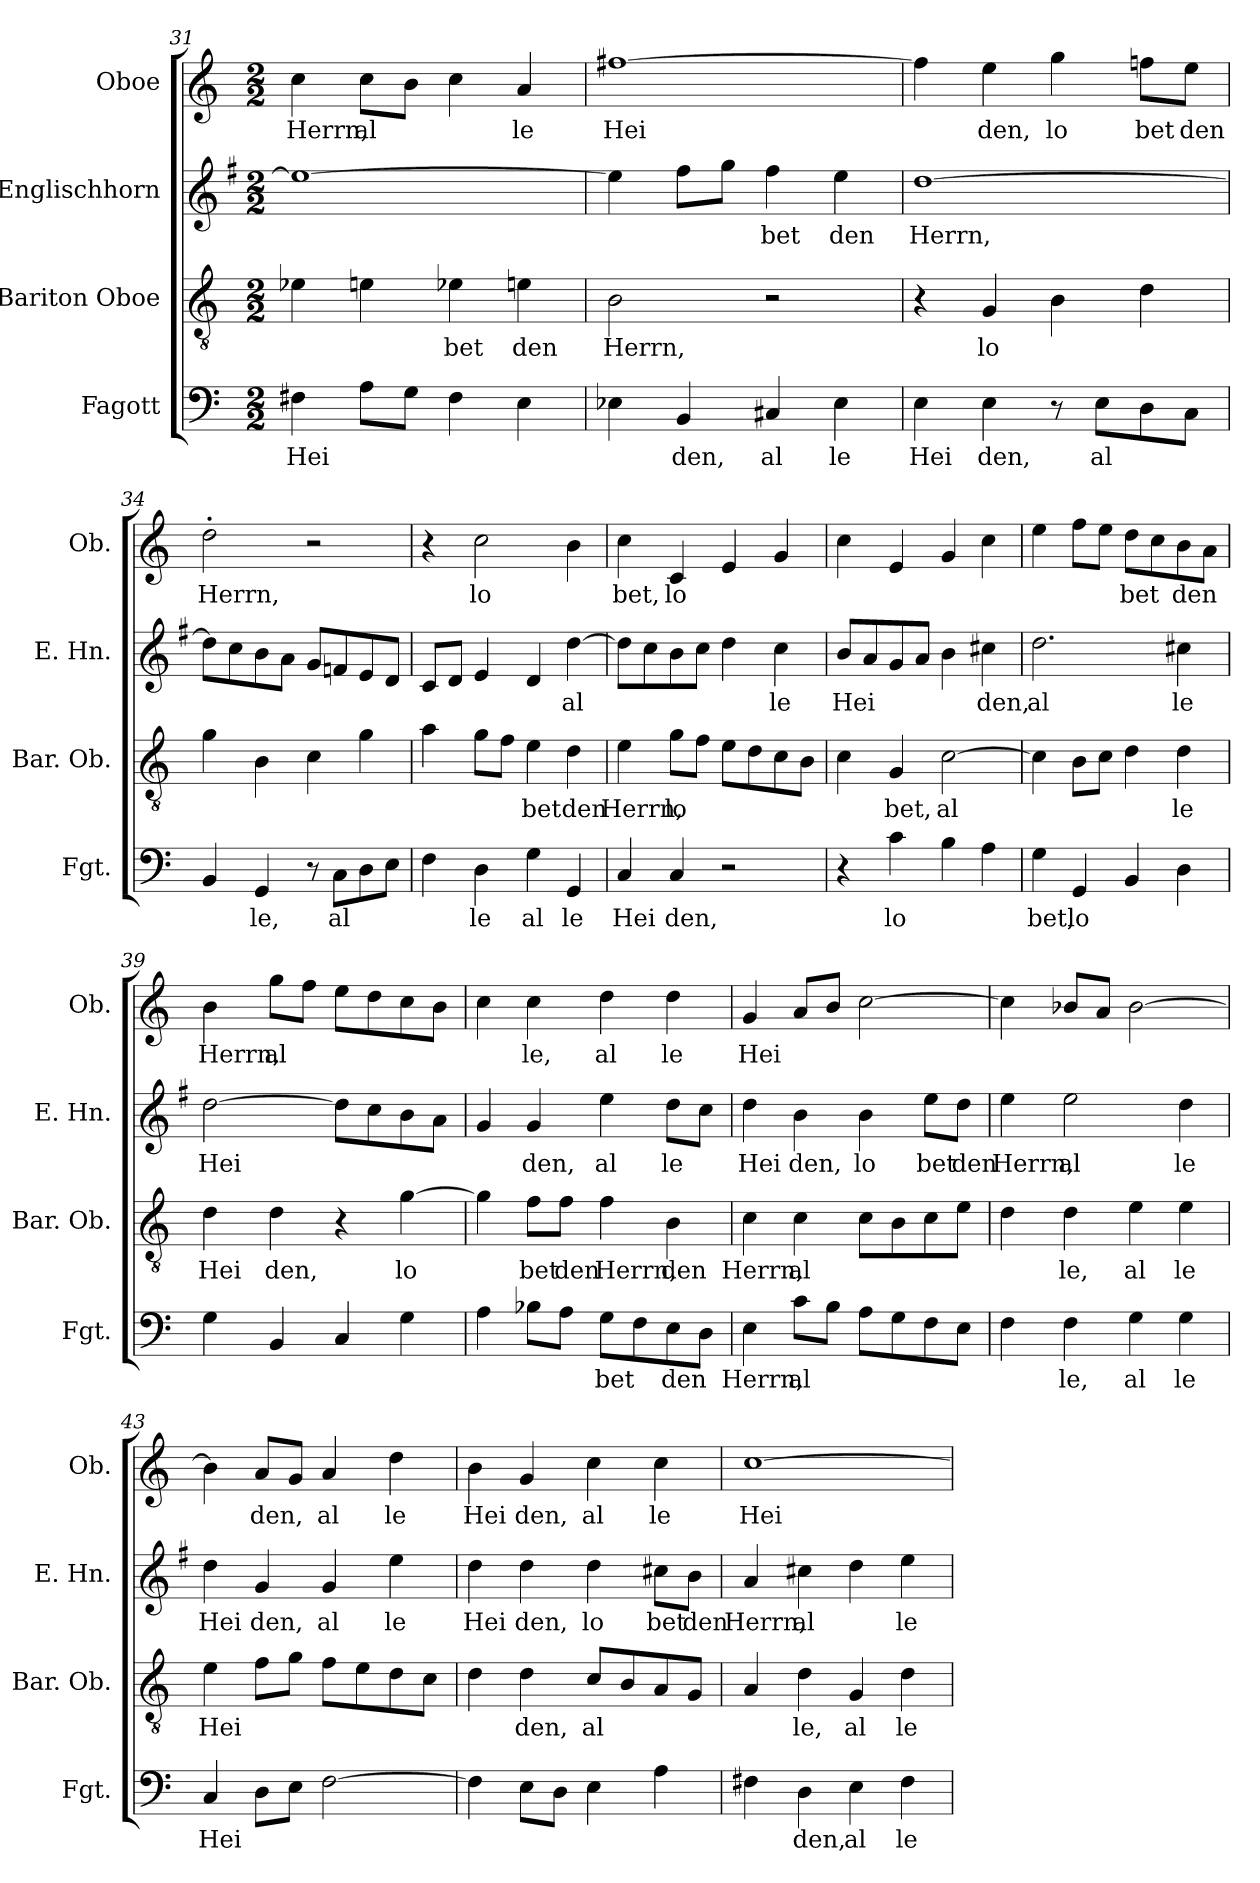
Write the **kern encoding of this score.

**kern	**text	**kern	**text	**kern	**text	**kern	**text
*part4	*part4	*part3	*part3	*part2	*part2	*part1	*part1
*staff4	*staff4	*staff3	*staff3	*staff2	*staff2	*staff1	*staff1
*I"Fagott	*	*I"Bariton Oboe	*	*I"Englischhorn	*	*I"Oboe	*
*I'Fgt.	*	*I'Bar. Ob.	*	*I'E. Hn.	*	*I'Ob.	*
!!LO:LB:g=z
*clefF4	*	*clefGv2	*	*clefG2	*	*clefG2	*
*	*	*	*	*ITrd4c7	*	*	*
*k[]	*	*k[]	*	*k[]	*	*k[]	*
*M2/2	*	*M2/2	*	*M2/2	*	*M2/2	*
=31	=31	=31	=31	=31	=31	=31	=31
4F#X\	Hei	4e-X\	.	1a_	.	4cc\	Herrn,
8A\L	.	4en\	.	.	.	8cc\L	al
8G\J	.	.	.	.	.	8b\J	.
4F#\	.	4e-X\	bet	.	.	4cc\	.
4E\	.	4en\	den	.	.	4a/	le
=32	=32	=32	=32	=32	=32	=32	=32
4E-X\	.	2B\	Herrn,	4a\]	.	[1ff#X	Hei
4BB/	den,	.	.	8b\L	.	.	.
.	.	.	.	8cc\J	.	.	.
4C#X/	al	2r	.	4b\	bet	.	.
4E-\	le	.	.	4a\	den	.	.
=33	=33	=33	=33	=33	=33	=33	=33
4E\	Hei	4r	.	[1g	Herrn,	4ff#\]	.
4E\	den,	4G/	lo	.	.	4ee\	den,
8r	.	4B\	.	.	.	4gg\	lo
8E\L	al	.	.	.	.	.	.
8D\	.	4d\	.	.	.	8ffn\L	bet
8C\J	.	.	.	.	.	8ee\J	den
=34	=34	=34	=34	=34	=34	=34	=34
4BB/	.	4g\	.	8g\L]	.	2dd'\	Herrn,
.	.	.	.	8f\	.	.	.
4GG/	le,	4B\	.	8e\	.	.	.
.	.	.	.	8d\J	.	.	.
8r	.	4c\	.	8c/L	.	2r	.
8C\L	al	.	.	8B-X/	.	.	.
8D\	.	4g\	.	8A/	.	.	.
8E\J	.	.	.	8G/J	.	.	.
!!LO:PB:g=z
=35	=35	=35	=35	=35	=35	=35	=35
4F\	.	4a\	.	8F/L	.	4r	.
.	.	.	.	8G/J	.	.	.
4D\	le	8g\L	.	4A/	.	2cc\	lo
.	.	8f\J	.	.	.	.	.
4G\	al	4e\	bet	4G/	.	.	.
4GG/	le	4d\	den	[4g\	al	4b\	.
=36	=36	=36	=36	=36	=36	=36	=36
4C/	Hei	4e\	Herrn,	8g\L]	.	4cc\	bet,
.	.	.	.	8f\	.	.	.
4C/	den,	8g\L	lo	8e\	.	4c/	lo
.	.	8f\J	.	8f\J	.	.	.
2r	.	8e\L	.	4g\	.	4e/	.
.	.	8d\	.	.	.	.	.
.	.	8c\	.	4f\	le	4g/	.
.	.	8B\J	.	.	.	.	.
=37	=37	=37	=37	=37	=37	=37	=37
4r	.	4c\	.	8e/L	Hei	4cc\	.
.	.	.	.	8d/	.	.	.
4c\	lo	4G/	bet,	8c/	.	4e/	.
.	.	.	.	8d/J	.	.	.
4B\	.	[2c\	al	4e\	.	4g/	.
4A\	.	.	.	4f#X\	den,	4cc\	.
=38	=38	=38	=38	=38	=38	=38	=38
4G\	bet,	4c\]	.	2.g\	al	4ee\	.
4GG/	lo	8B\L	.	.	.	8ff\L	.
.	.	8c\J	.	.	.	8ee\J	.
4BB/	.	4d\	.	.	.	8dd\L	bet
.	.	.	.	.	.	8cc\	.
4D\	.	4d\	le	4f#X\	le	8b\	den
.	.	.	.	.	.	8a\J	.
!!LO:LB:g=z
=39	=39	=39	=39	=39	=39	=39	=39
4G\	.	4d\	Hei	[2g\	Hei	4b\	Herrn,
4BB/	.	4d\	den,	.	.	8gg\L	al
.	.	.	.	.	.	8ff\J	.
4C/	.	4r	.	8g\L]	.	8ee\L	.
.	.	.	.	8f\	.	8dd\	.
4G\	.	[4g\	lo	8e\	.	8cc\	.
.	.	.	.	8d\J	.	8b\J	.
=40	=40	=40	=40	=40	=40	=40	=40
4A\	.	4g\]	.	4c/	.	4cc\	.
8B-X\L	.	8f\L	bet	4c/	den,	4cc\	le,
8A\J	.	8f\J	den	.	.	.	.
8G\L	bet	4f\	Herrn,	4a\	al	4dd\	al
8F\	.	.	.	.	.	.	.
8E\	den	4B\	den	8g\L	le	4dd\	le
8D\J	.	.	.	8f\J	.	.	.
=41	=41	=41	=41	=41	=41	=41	=41
4E\	Herrn,	4c\	Herrn,	4g\	Hei	4g/	Hei
8c\L	al	4c\	al	4e\	den,	8a/L	.
8B\J	.	.	.	.	.	8b/J	.
8A\L	.	8c\L	.	4e\	lo	[2cc\	.
8G\	.	8B\	.	.	.	.	.
8F\	.	8c\	.	8a\L	bet	.	.
8E\J	.	8e\J	.	8g\J	den	.	.
!!LO:LB:g=z
=42	=42	=42	=42	=42	=42	=42	=42
4F\	.	4d\	.	4a\	Herrn,	4cc\]	.
4F\	le,	4d\	le,	2a\	al	8b-X/L	.
.	.	.	.	.	.	8a/J	.
4G\	al	4e\	al	.	.	[2b-\	.
4G\	le	4e\	le	4g\	le	.	.
=43	=43	=43	=43	=43	=43	=43	=43
4C/	Hei	4e\	Hei	4g\	Hei	4b-\]	.
8D\L	.	8f\L	.	4c/	den,	8a/L	den,
8E\J	.	8g\J	.	.	.	8g/J	.
[2F\	.	8f\L	.	4c/	al	4a/	al
.	.	8e\	.	.	.	.	.
.	.	8d\	.	4a\	le	4dd\	le
.	.	8c\J	.	.	.	.	.
=44	=44	=44	=44	=44	=44	=44	=44
4F\]	.	4d\	.	4g\	Hei	4b\	Hei
8E\L	.	4d\	den,	4g\	den,	4g/	den,
8D\J	.	.	.	.	.	.	.
4E\	.	8c/L	al	4g\	lo	4cc\	al
.	.	8B/	.	.	.	.	.
4A\	.	8A/	.	8f#X\L	bet	4cc\	le
.	.	8G/J	.	8e\J	den	.	.
=45	=45	=45	=45	=45	=45	=45	=45
4F#X\	.	4A/	.	4d/	Herrn,	[1cc	Hei
4D\	den,	4d\	le,	4f#X\	al	.	.
4E\	al	4G/	al	4g\	.	.	.
4F#\	le	4d\	le	4a\	le	.	.
=	=	=	=	=	=	=	=
*-	*-	*-	*-	*-	*-	*-	*-
